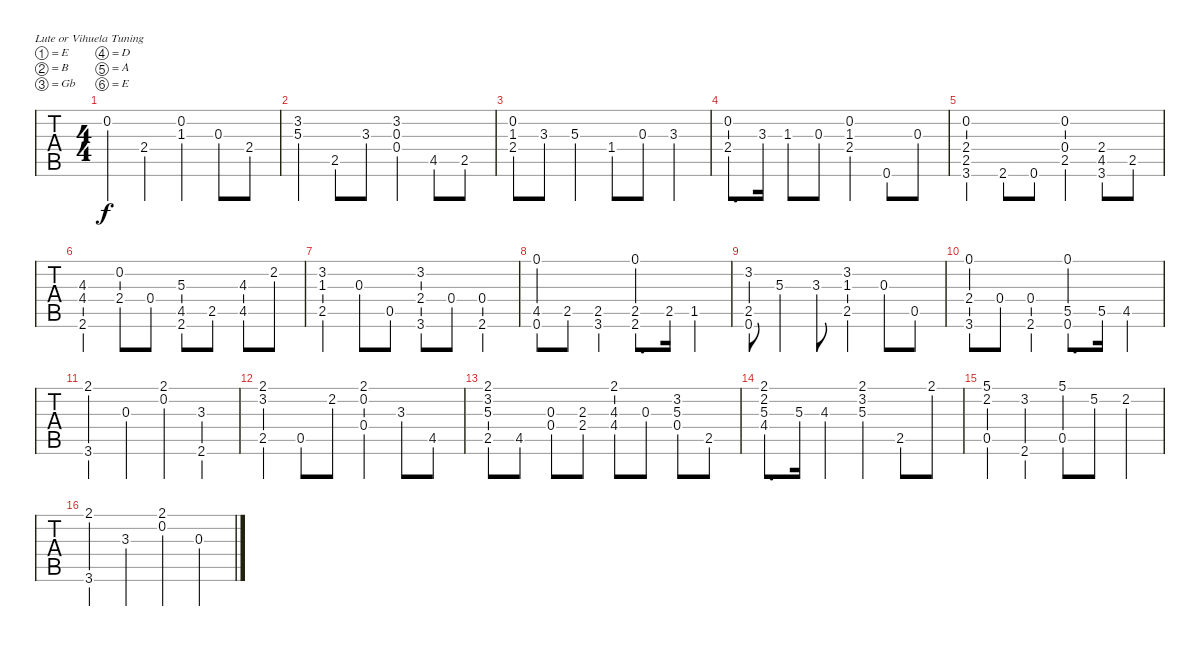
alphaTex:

\bracketExtendMode groupsimilarinstruments
\singleTrackTrackNamePolicy hidden
\multiTrackTrackNamePolicy hidden
\firstSystemTrackNameOrientation horizontal
\otherSystemsTrackNameOrientation horizontal
\track ("Guitar Standard" "Guitar Sta") {instrument acousticguitarsteel}
\staff {tabs}
\tuning (E4 B3 Gb3 D3 A2 E2)
\ts (4 4)
\tempo (120 hide)
\clef g2
\ks c
0.2.4{dy f instrument acousticguitarsteel} 2.4.4 (0.2 1.3).4 0.3.8 2.4.8 |
(3.2 5.3).4 2.5.8 3.3.8 (3.2 0.3 0.4).4 4.5.8 2.5.8 |
(0.2 1.3 2.4).8 3.3.8 5.3.4 1.4.8 0.3.8 3.3.4 |
(0.2 2.4).8{d} 3.3.16 1.3.8 0.3.8 (0.2 1.3 2.4).4 0.6.8 0.3.8 |
(0.2 2.4 2.5 3.6).4 2.6.8 0.6.8 (0.2 0.4 2.5).4 (2.4 4.5 3.6).8 2.5.8 |
(4.3 4.4 2.6).4 (0.2 2.4).8 0.4.8 (5.3 4.5 2.6).8 2.5.8 (4.3 4.5).8 2.2.8 |
(3.2 1.3 2.5).4 0.3.8 0.5.8 (3.2 2.4 3.6).8 0.4.8 (0.4 2.6).4 |
(0.1 4.5 0.6).8 2.5.8 (2.5 3.6).4 (0.1 2.5 2.6).8{d} 2.5.16 1.5.4 |
(3.2 2.5 0.6).8 5.3.4 3.3.8 (3.2 1.3 2.5).4 0.3.8 0.5.8 |
(0.1 2.4 3.6).8 0.4.8 (0.4 2.6).4 (0.1 5.5 0.6).8{d} 5.5.16 4.5.4 |
(2.1 3.6).4 0.3.4 (2.1 0.2).4 (3.3 2.6).4 |
(2.1 3.2 2.5).4 0.5.8 2.2.8 (2.1 0.2 0.4).4 3.3.8 4.5.8 |
(2.1 3.2 5.3 2.5).8 4.5.8 (0.3 0.4).8 (2.3 2.4).8 (2.1 4.3 4.4).8 0.3.8 (3.2 5.3 0.4).8 2.5.8 |
(2.1 2.2 5.3 4.4).8{d} 5.3.16 4.3.4 (2.1 3.2 5.3).4 2.5.8 2.1.8 |
(5.1 2.2 0.5).4 (3.2 2.6).4 (5.1 0.5).8 5.2.8 2.2.4 |
(2.1 3.6).4 3.3.4 (2.1 0.2).4 0.3.4
